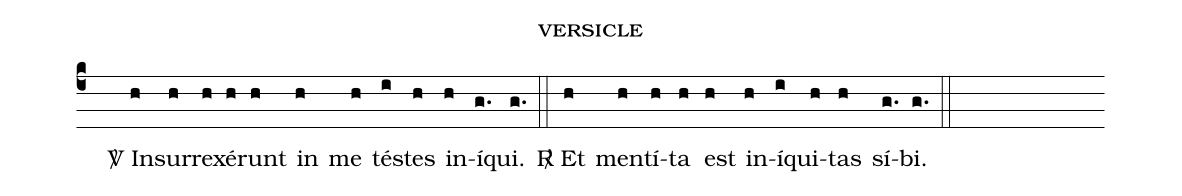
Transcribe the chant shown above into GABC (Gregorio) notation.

name: versicle;
%%
(c4)()() <sp>V/</sp>~{I}n(h)sur(h)re(h)xé(h)runt(h) in(h) me(h) té(i)stes(h) in(h)í(g.)qui.(g.) (::)
<sp>R/</sp>~Et(h) men(h)tí(h)ta(h) est(h) in(h)í(i)qui(h)tas(h) sí(g.)bi.(g.) (::)
